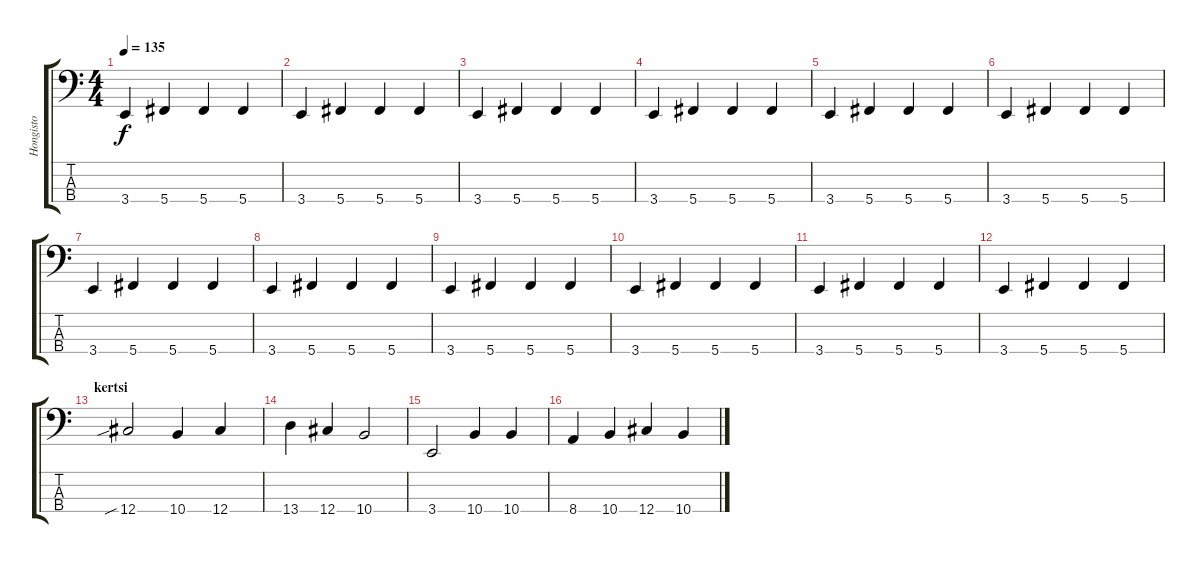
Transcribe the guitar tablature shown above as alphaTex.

\track ("Hongisto" "Hongisto") {instrument synthbass2}
\staff {score tabs}
\tuning (Gb2 Db2 Ab1 Db1) {hide}
\ts (4 4)
\tempo 135
\clef f4
\ks c
3.4.4{dy f} 5.4.4 5.4.4 5.4.4 |
3.4.4 5.4.4 5.4.4 5.4.4 |
3.4.4 5.4.4 5.4.4 5.4.4 |
3.4.4 5.4.4 5.4.4 5.4.4 |
3.4.4 5.4.4 5.4.4 5.4.4 |
3.4.4 5.4.4 5.4.4 5.4.4 |
3.4.4 5.4.4 5.4.4 5.4.4 |
3.4.4 5.4.4 5.4.4 5.4.4 |
3.4.4 5.4.4 5.4.4 5.4.4 |
3.4.4 5.4.4 5.4.4 5.4.4 |
3.4.4 5.4.4 5.4.4 5.4.4 |
3.4.4 5.4.4 5.4.4 5.4.4 |
\section ("" "kertsi")
12.4{sib}.2 10.4.4 12.4.4 |
13.4.4 12.4.4 10.4.2 |
3.4.2 10.4.4 10.4.4 |
8.4.4 10.4.4 12.4.4 10.4.4
